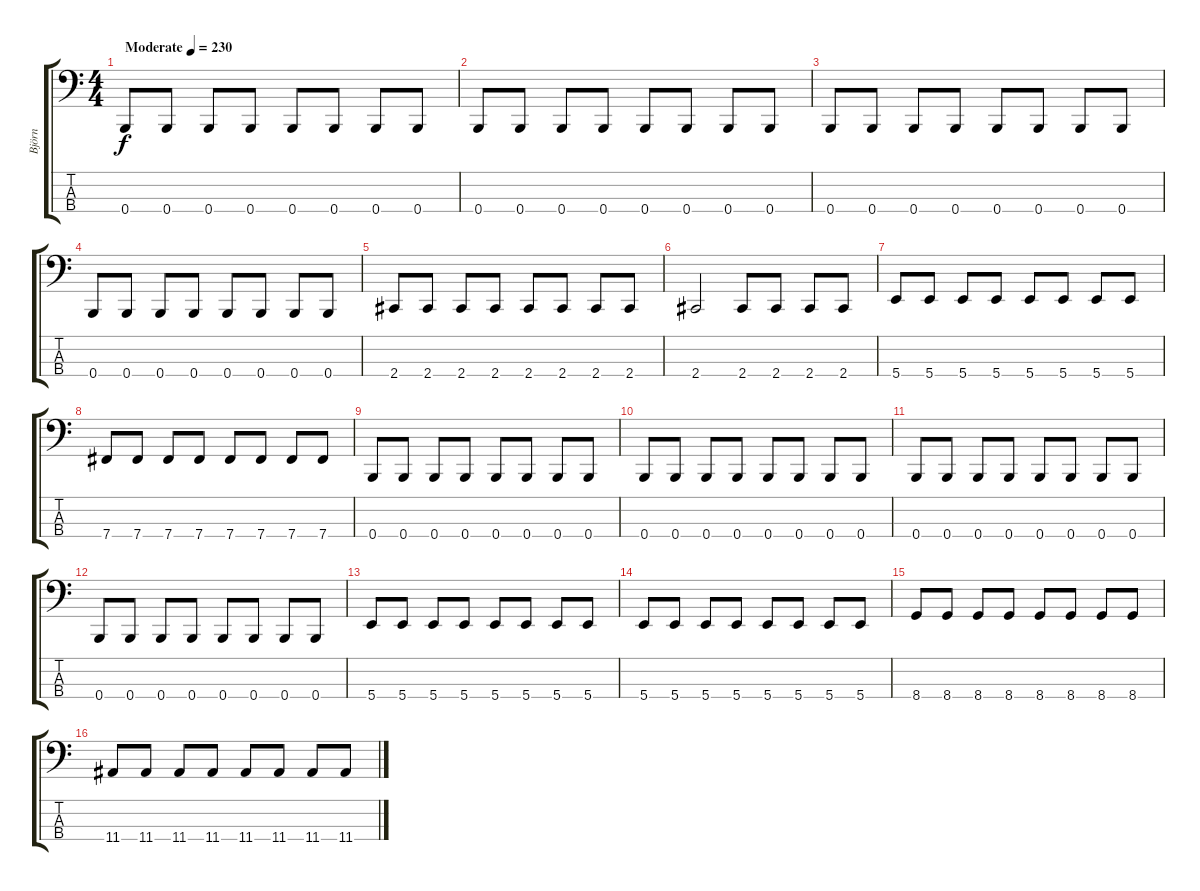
\track ("Björn" "Björn") {instrument electricbassfinger}
\staff {score tabs}
\tuning (E2 B1 Gb1 B0) {hide}
\ts (4 4)
\tempo (230 "Moderate")
\clef f4
\ks c
0.4.8{dy f instrument electricbassfinger} 0.4.8 0.4.8 0.4.8 0.4.8 0.4.8 0.4.8 0.4.8 |
0.4.8 0.4.8 0.4.8 0.4.8 0.4.8 0.4.8 0.4.8 0.4.8 |
0.4.8 0.4.8 0.4.8 0.4.8 0.4.8 0.4.8 0.4.8 0.4.8 |
0.4.8 0.4.8 0.4.8 0.4.8 0.4.8 0.4.8 0.4.8 0.4.8 |
2.4.8 2.4.8 2.4.8 2.4.8 2.4.8 2.4.8 2.4.8 2.4.8 |
2.4.2 2.4.8 2.4.8 2.4.8 2.4.8 |
5.4.8 5.4.8 5.4.8 5.4.8 5.4.8 5.4.8 5.4.8 5.4.8 |
7.4.8 7.4.8 7.4.8 7.4.8 7.4.8 7.4.8 7.4.8 7.4.8 |
0.4.8 0.4.8 0.4.8 0.4.8 0.4.8 0.4.8 0.4.8 0.4.8 |
0.4.8 0.4.8 0.4.8 0.4.8 0.4.8 0.4.8 0.4.8 0.4.8 |
0.4.8 0.4.8 0.4.8 0.4.8 0.4.8 0.4.8 0.4.8 0.4.8 |
0.4.8 0.4.8 0.4.8 0.4.8 0.4.8 0.4.8 0.4.8 0.4.8 |
5.4.8 5.4.8 5.4.8 5.4.8 5.4.8 5.4.8 5.4.8 5.4.8 |
5.4.8 5.4.8 5.4.8 5.4.8 5.4.8 5.4.8 5.4.8 5.4.8 |
8.4.8 8.4.8 8.4.8 8.4.8 8.4.8 8.4.8 8.4.8 8.4.8 |
11.4.8 11.4.8 11.4.8 11.4.8 11.4.8 11.4.8 11.4.8 11.4.8
